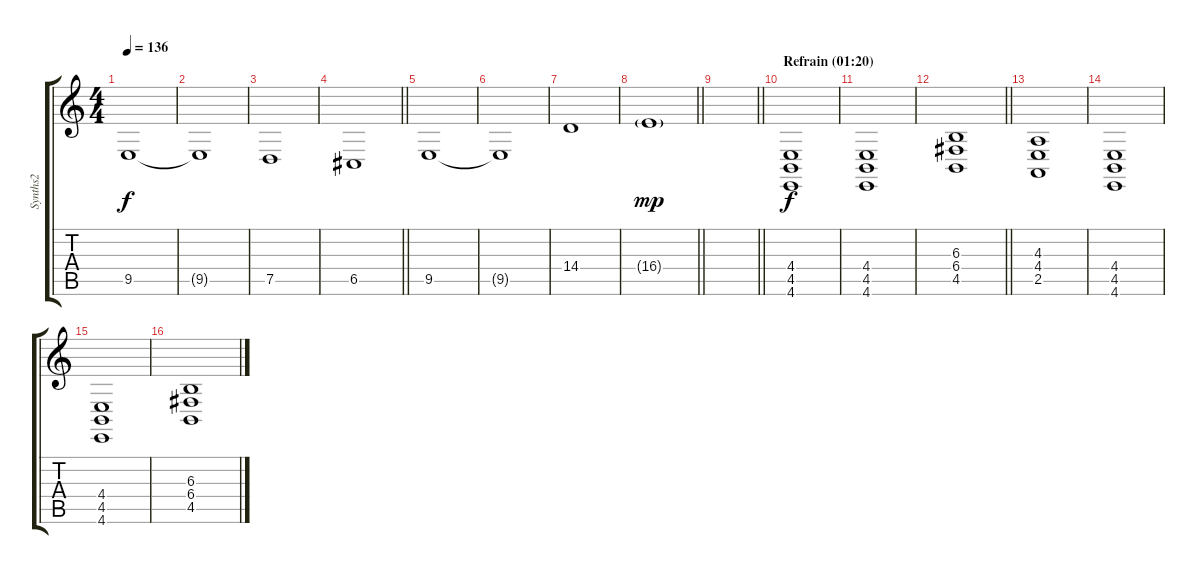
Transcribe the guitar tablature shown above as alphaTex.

\track ("Synths2" "Synths2") {instrument choiraahs}
\staff {score tabs}
\tuning (D4 A3 F3 C3 G2 C2) {hide}
\ts (4 4)
\tempo 136
\clef g2
\ks c
9.5.1{dy f volume 7 instrument oboe} |
9.5{t}.1 |
7.5.1 |
\barLineRight lightlight
6.5.1 |
9.5.1 |
9.5{t}.1 |
14.4.1 |
\barLineRight lightlight
16.4{g}.1{dy mp} |
\barLineRight lightlight
|
\section ("" "Refrain (01:20)")
(4.4 4.5 4.6).1{dy f} |
(4.4 4.5 4.6).1 |
\barLineRight lightlight
(6.3 6.4 4.5).1 |
(4.3 4.4 2.5).1 |
(4.4 4.5 4.6).1 |
(4.4 4.5 4.6).1 |
(6.3 6.4 4.5).1
